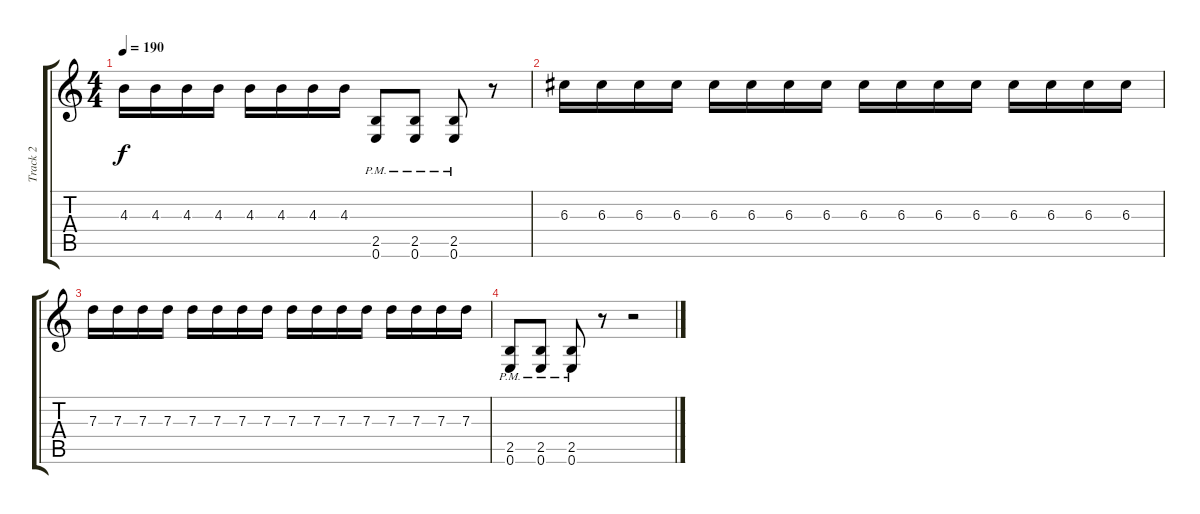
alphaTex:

\track ("Track 2" "Track 2") {instrument distortionguitar}
\staff {score tabs}
\tuning (E4 B3 G3 D3 A2 E2) {hide}
\ts (4 4)
\tempo 190
\clef g2
\ks c
4.3.16{dy f} 4.3.16 4.3.16 4.3.16 4.3.16 4.3.16 4.3.16 4.3.16 (2.5{pm} 0.6{pm}).8 (2.5{pm} 0.6{pm}).8 (2.5{pm} 0.6{pm}).8 r.8 |
6.3.16 6.3.16 6.3.16 6.3.16 6.3.16 6.3.16 6.3.16 6.3.16 6.3.16 6.3.16 6.3.16 6.3.16 6.3.16 6.3.16 6.3.16 6.3.16 |
7.3.16 7.3.16 7.3.16 7.3.16 7.3.16 7.3.16 7.3.16 7.3.16 7.3.16 7.3.16 7.3.16 7.3.16 7.3.16 7.3.16 7.3.16 7.3.16 |
(2.5{pm} 0.6{pm}).8 (2.5{pm} 0.6{pm}).8 (2.5{pm} 0.6{pm}).8 r.8 r.2
